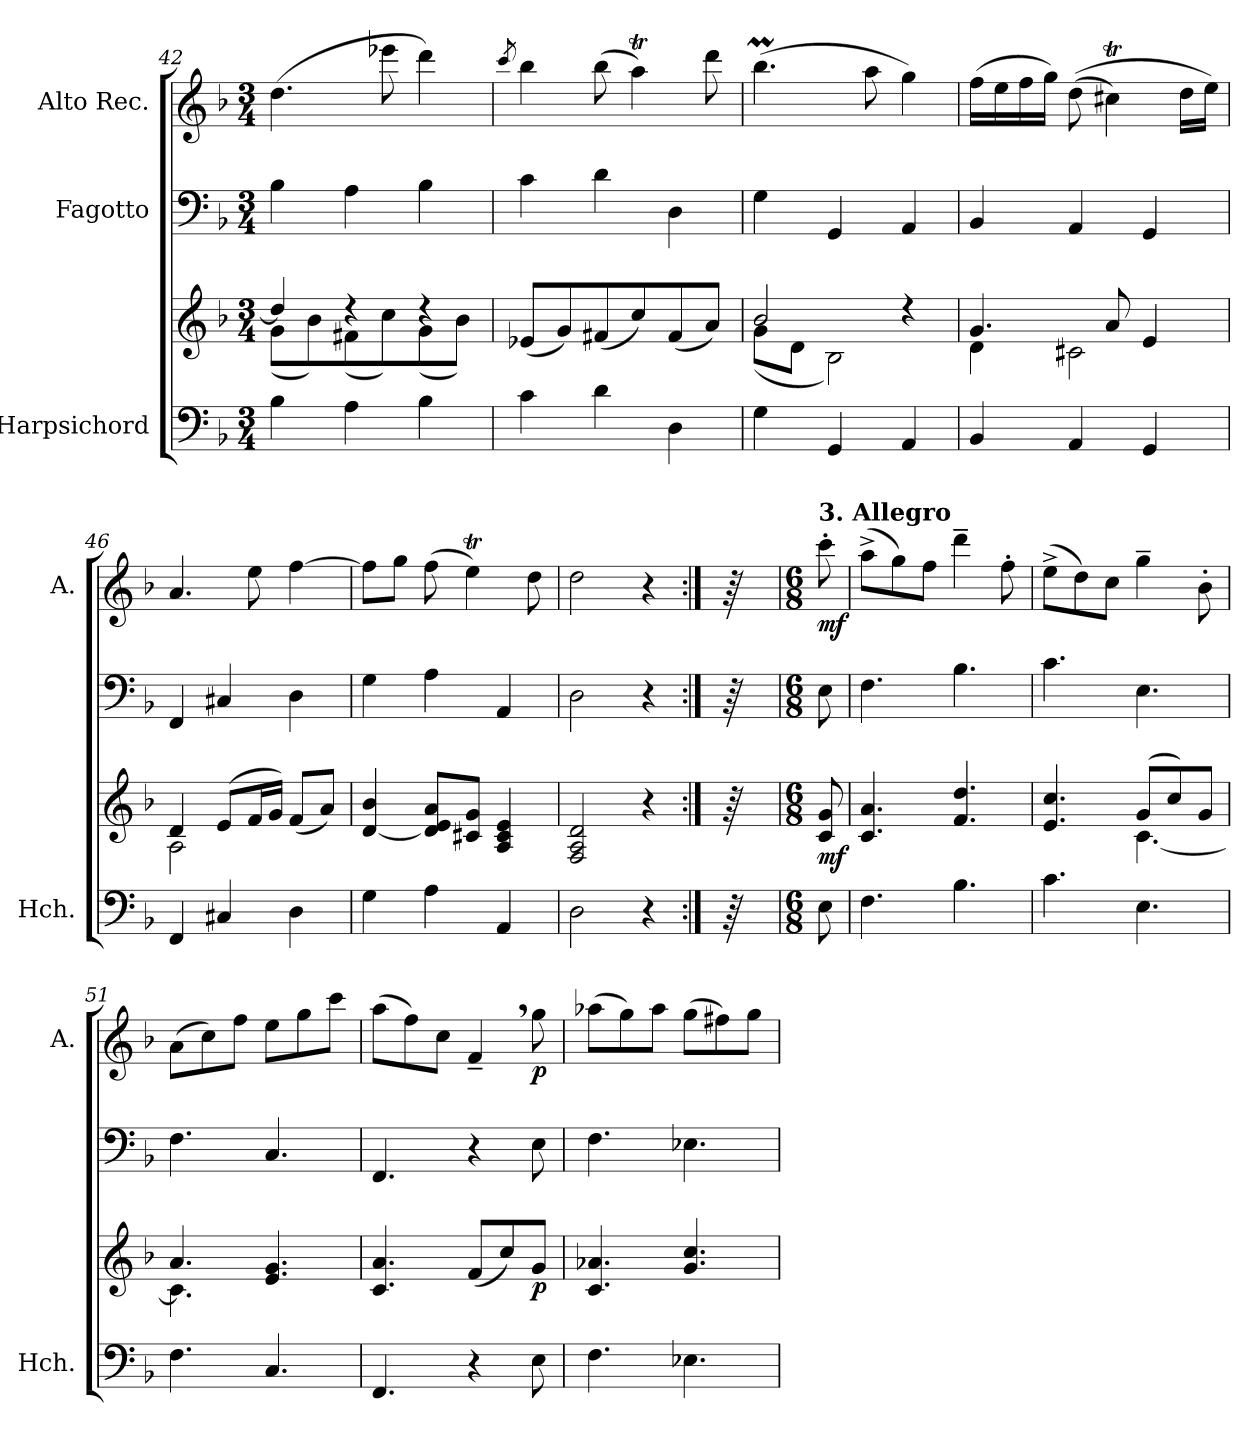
**kern	**kern	**dynam	**kern	**kern	**dynam
*part3	*part3	*part3	*part2	*part1	*part1
*staff4	*staff3	*staff3/4	*staff2	*staff1	*staff1
*I"Harpsichord	*	*	*I"Fagotto	*I"Alto Rec.	*
*I'Hch.	*	*	*	*I'A.	*
*clefF4	*clefG2	*	*clefF4	*clefG2	*
*k[b-]	*k[b-]	*	*k[b-]	*k[b-]	*
*M3/4	*M3/4	*	*M3/4	*M3/4	*
=42	=42	=42	=42	=42	=42
*	*^	*	*	*	*
4B-\	4dd/]	(>8g\L	.	4B-\	(4.dd\	.
.	.	8b-\)	.	.	.	.
4A\	4rdd	(>8f#X\	.	4A\	.	.
.	.	8cc\)	.	.	8eee-X\	.
4B-\	4rdd	(>8g\	.	4B-\	4ddd\)	.
.	.	8b-\J)	.	.	.	.
*	*v	*v	*	*	*	*
=43	=43	=43	=43	=43	=43
.	.	.	.	8qccc/	.
4c\	(8e-X/L	.	4c\	4bb-\	.
.	8g/)	.	.	.	.
4d\	(8f#X/	.	4d\	(8bb-\	.
.	8cc/)	.	.	4aat\)	.
4D\	(8f#/	.	4D\	.	.
.	8a/J)	.	.	8ddd\	.
=44	=44	=44	=44	=44	=44
*	*^	*	*	*	*
4G\	2b-/	(>8g\L	.	4G\	(4.bb-M\	.
.	.	8d\J	.	.	.	.
4GG/	.	2B-\)	.	4GG/	.	.
.	.	.	.	.	8aa\	.
4AA/	4r	.	.	4AA/	4gg\)	.
!!LO:LB:g=z
=45	=45	=45	=45	=45	=45	=45
4BB-/	4.g/	4d\	.	4BB-/	(>16ff\LL	.
.	.	.	.	.	16ee\	.
.	.	.	.	.	16ff\	.
.	.	.	.	.	16gg\JJ)	.
4AA/	.	2c#X\	.	4AA/	(>(8dd\	.
.	8a/	.	.	.	4cc#Xt\)	.
4GG/	4e/	.	.	4GG/	.	.
.	.	.	.	.	16dd\LL	.
.	.	.	.	.	16ee\JJ)	.
=46	=46	=46	=46	=46	=46	=46
4FF/	4d/	2A\	.	4FF/	4.a/	.
4C#X/	(8e/L	.	.	4C#X/	.	.
.	16f/L	.	.	.	8ee\	.
.	16g/JJ)	.	.	.	.	.
4D\	(8f/L	4ryy	.	4D\	[4ff\	.
.	8a/J)	.	.	.	.	.
*	*v	*v	*	*	*	*
=47	=47	=47	=47	=47	=47
4G\	[4d/ 4b-/	.	4G\	8ff\L]	.
.	.	.	.	8gg\J	.
4A\	8d/] 8e/ 8a/L	.	4A\	(8ff\	.
.	8c#X/ 8g/J	.	.	4eet\)	.
4AA/	4A/ 4c#/ 4e/	.	4AA/	.	.
.	.	.	.	8dd\	.
=48	=48	=48	=48	=48	=48
2D\	2F/ 2A/ 2d/	.	2D\	2dd\	.
4r	4r	.	4r	4r	.
=48X2:|!	=48X2:|!	=48X2:|!	=48X2:|!	=48X2:|!	=48X2:|!
64r	64r	.	64r	64r	.
!!LO:LB:g=z
=48X3	=48X3	=48X3	=48X3	=48X3	=48X3
*M6/8	*M6/8	*	*M6/8	*M6/8	*
*	*	*	*	*MM180	*
!	!	!	!	!LO:TX:a:B:t=3. Allegro	!
!	!	!LO:DY:b	!	!	!LO:DY:b
8E\	8c/ 8g/	mf	8E\	8ccc'\	mf
=49	=49	=49	=49	=49	=49
4.F\	4.c/ 4.a/	.	4.F\	(>8aa^\L	.
.	.	.	.	8gg\)	.
.	.	.	.	8ff\J	.
4.B-\	4.f/ 4.dd/	.	4.B-\	4ddd~\	.
.	.	.	.	8ff'\	.
=50	=50	=50	=50	=50	=50
*	*^	*	*	*	*
4.c\	4.e/ 4.cc/	4.ryy	.	4.c\	(>8ee^\L	.
.	.	.	.	.	8dd\)	.
.	.	.	.	.	8cc\J	.
4.E\	(>8g/L	[4.c\	.	4.E\	4gg~\	.
.	8cc/)	.	.	.	.	.
.	8g/J	.	.	.	8b-'\	.
=51	=51	=51	=51	=51	=51	=51
4.F\	4.a/	4.c\]	.	4.F\	(8a\L	.
.	.	.	.	.	8cc\)	.
.	.	.	.	.	8ff\J	.
4.C/	4.e/ 4.g/	4.ryy	.	4.C/	8ee\L	.
.	.	.	.	.	8gg\	.
.	.	.	.	.	8ccc\J	.
*	*v	*v	*	*	*	*
=52	=52	=52	=52	=52	=52
4.FF/	4.c/ 4.a/	.	4.FF/	(>8aa\L	.
.	.	.	.	8ff\)	.
.	.	.	.	8cc\J	.
4r	(8f/L	.	4r	4f~,/	.
.	8cc/)	.	.	.	.
!	!	!LO:DY:b	!	!	!LO:DY:b
8E\	8g/J	p	8E\	8gg\	p
=53	=53	=53	=53	=53	=53
4.F\	4.c/ 4.a-X/	.	4.F\	(>8aa-X\L	.
.	.	.	.	8gg\)	.
.	.	.	.	8aa-\J	.
4.E-X\	4.g/ 4.cc/	.	4.E-X\	(>8gg\L	.
.	.	.	.	8ff#X\)	.
.	.	.	.	8gg\J	.
=	=	=	=	=	=
*-	*-	*-	*-	*-	*-
